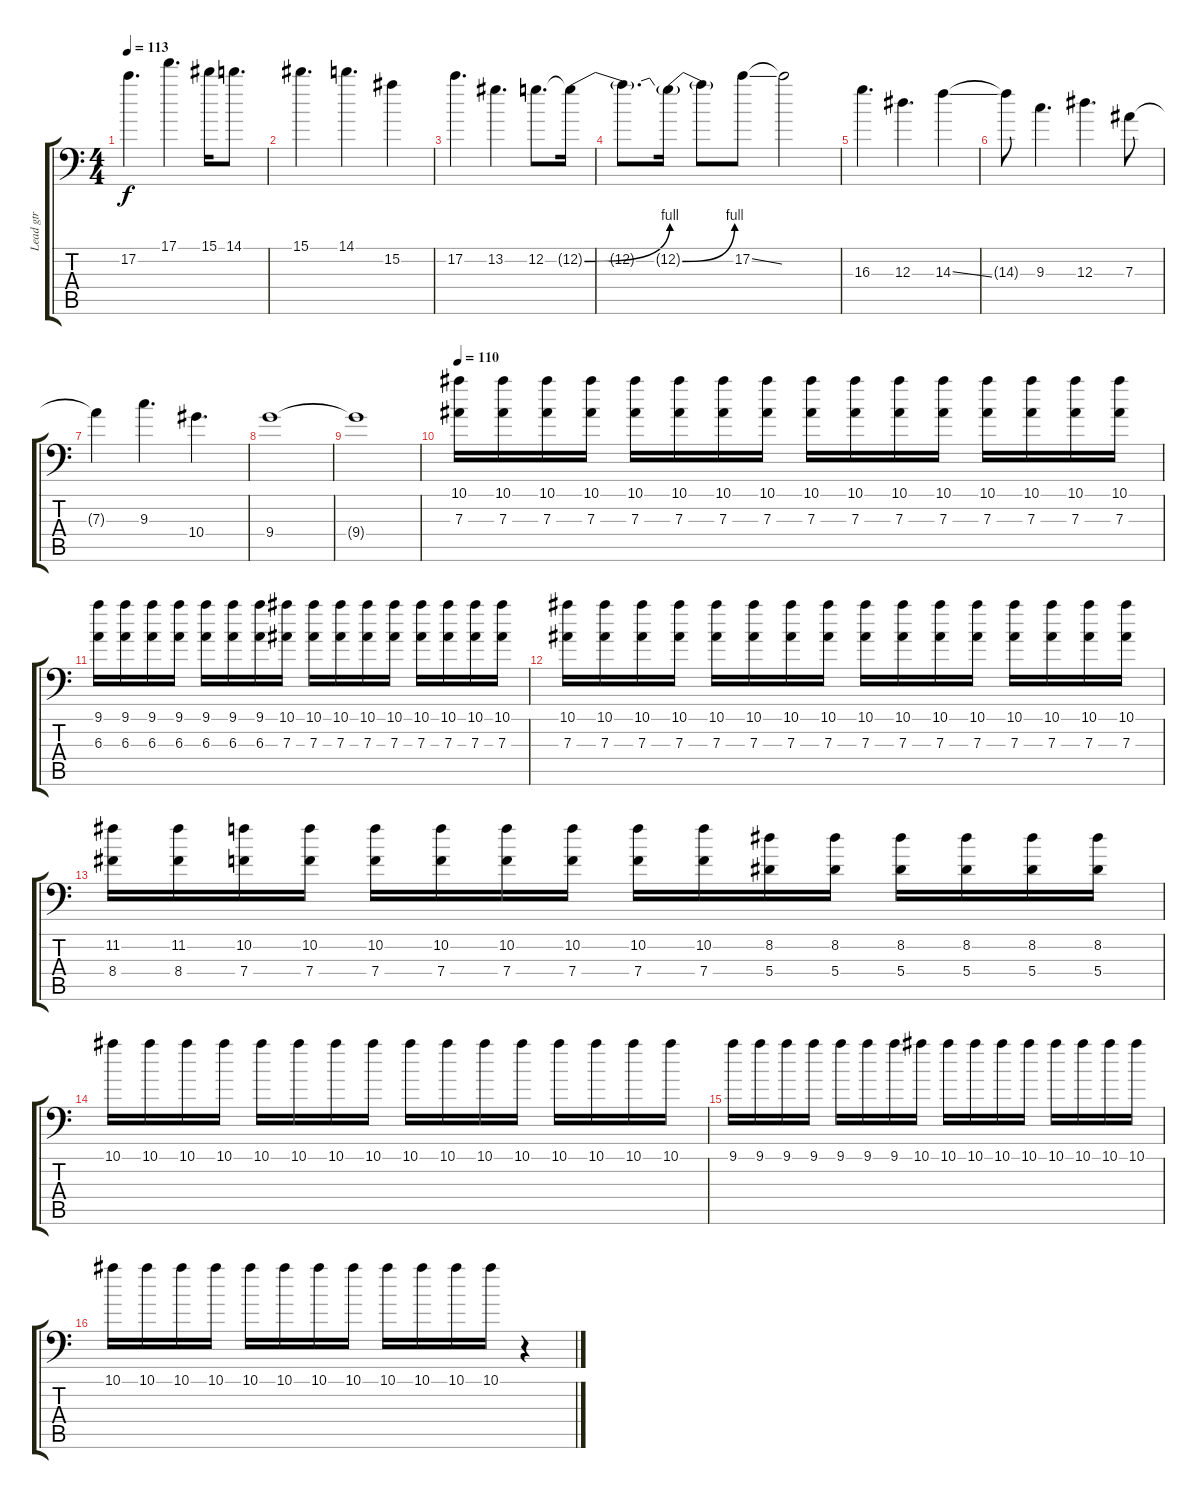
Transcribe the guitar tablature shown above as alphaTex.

\track ("Lead gtr" "Lead gtr") {instrument distortionguitar}
\staff {score tabs}
\tuning (C4 G3 Eb3 Bb2 F2 Bb1) {hide}
\ts (4 4)
\tempo 113
\clef f4
\ks c
17.2.4{d dy f} 17.1.4{d} 15.1.16 14.1.8{d} |
15.1.4{d} 14.1.4{d} 15.2.4 |
17.2.4{d} 13.2.4{d} 12.2.8{d} 12.2{be (bend 0 0 60 4) t}.16 |
12.2{t}.8{d} 12.2{be (bend 0 0 60 4) t}.16 12.2{t}.8 17.2{ss}.8 17.2{t}.2 |
16.3.4{d} 12.3.4{d} 14.3{ss}.4 |
14.3{t}.8 9.3.4{d} 12.3.4{d} 7.3.8 |
7.3{t}.4 9.3.4{d} 10.4.4{d} |
9.4.1 |
9.4{t}.1 |
\tempo 110
(10.1 7.3).16 (10.1 7.3).16 (10.1 7.3).16 (10.1 7.3).16 (10.1 7.3).16 (10.1 7.3).16 (10.1 7.3).16 (10.1 7.3).16 (10.1 7.3).16 (10.1 7.3).16 (10.1 7.3).16 (10.1 7.3).16 (10.1 7.3).16 (10.1 7.3).16 (10.1 7.3).16 (10.1 7.3).16 |
(9.1 6.3).16 (9.1 6.3).16 (9.1 6.3).16 (9.1 6.3).16 (9.1 6.3).16 (9.1 6.3).16 (9.1 6.3).16 (10.1 7.3).16 (10.1 7.3).16 (10.1 7.3).16 (10.1 7.3).16 (10.1 7.3).16 (10.1 7.3).16 (10.1 7.3).16 (10.1 7.3).16 (10.1 7.3).16 |
(10.1 7.3).16 (10.1 7.3).16 (10.1 7.3).16 (10.1 7.3).16 (10.1 7.3).16 (10.1 7.3).16 (10.1 7.3).16 (10.1 7.3).16 (10.1 7.3).16 (10.1 7.3).16 (10.1 7.3).16 (10.1 7.3).16 (10.1 7.3).16 (10.1 7.3).16 (10.1 7.3).16 (10.1 7.3).16 |
(11.2 8.4).16 (11.2 8.4).16 (10.2 7.4).16 (10.2 7.4).16 (10.2 7.4).16 (10.2 7.4).16 (10.2 7.4).16 (10.2 7.4).16 (10.2 7.4).16 (10.2 7.4).16 (8.2 5.4).16 (8.2 5.4).16 (8.2 5.4).16 (8.2 5.4).16 (8.2 5.4).16 (8.2 5.4).16 |
10.1.16 10.1.16 10.1.16 10.1.16 10.1.16 10.1.16 10.1.16 10.1.16 10.1.16 10.1.16 10.1.16 10.1.16 10.1.16 10.1.16 10.1.16 10.1.16 |
9.1.16 9.1.16 9.1.16 9.1.16 9.1.16 9.1.16 9.1.16 10.1.16 10.1.16 10.1.16 10.1.16 10.1.16 10.1.16 10.1.16 10.1.16 10.1.16 |
10.1.16 10.1.16 10.1.16 10.1.16 10.1.16 10.1.16 10.1.16 10.1.16 10.1.16 10.1.16 10.1.16 10.1.16 r.4
